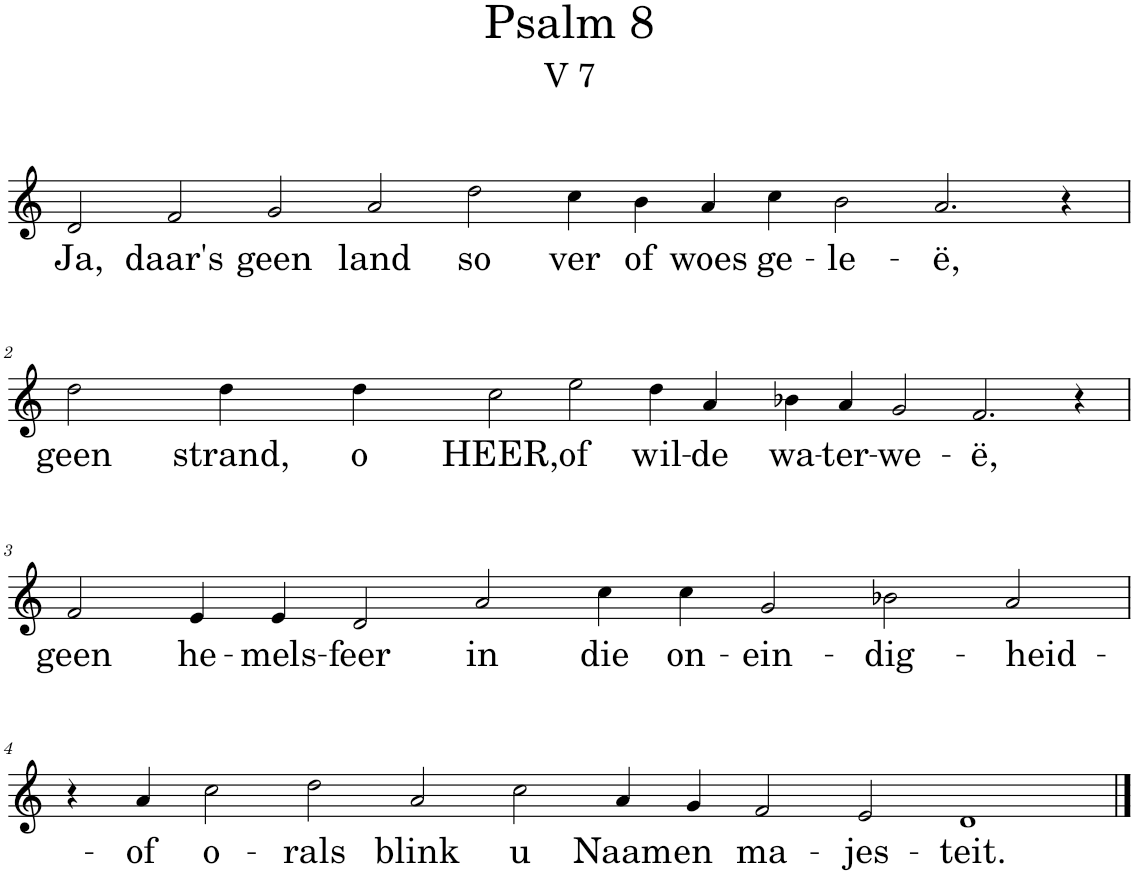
**kern	**text
*part1	*part1
*staff1	*staff1
*I"Pipe Organ	*
*I'Org.	*
*clefG2	*
*k[]	*
*M20/4	*
=1	=1
!	!LO:LY:b
2d/	Ja,
!	!LO:LY:b
2f/	daar's
!	!LO:LY:b
2g/	geen
!	!LO:LY:b
2a/	land
!	!LO:LY:b
2dd\	so
!	!LO:LY:b
4cc\	ver
!	!LO:LY:b
4b\	of
!	!LO:LY:b
4a/	woes
!	!LO:LY:b
4cc\	ge-
!	!LO:LY:b
2b\	-le-
!	!LO:LY:b
2.a/	-ë,
4r	.
!!LO:LB:g=z
=2	=2
*M18/4	*
!	!LO:LY:b
2dd\	geen
!	!LO:LY:b
4dd\	strand,
!	!LO:LY:b
4dd\	o
!	!LO:LY:b
2cc\	HEER,
!	!LO:LY:b
2ee\	of
!	!LO:LY:b
4dd\	wil-
!	!LO:LY:b
4a/	-de
!	!LO:LY:b
4b-X\	wa-
!	!LO:LY:b
4a/	-ter-
!	!LO:LY:b
2g/	-we-
!	!LO:LY:b
2.f/	-ë,
4r	.
!!LO:LB:g=z
=3	=3
*M16/4	*
!	!LO:LY:b
2f/	geen
!	!LO:LY:b
4e/	he-
!	!LO:LY:b
4e/	-mels-
!	!LO:LY:b
2d/	-feer
!	!LO:LY:b
2a/	in
!	!LO:LY:b
4cc\	die
!	!LO:LY:b
4cc\	on-
!	!LO:LY:b
2g/	-ein-
!	!LO:LY:b
2b-X\	-dig-
!	!LO:LY:b
2a/	-heid-
!!LO:LB:g=z
=4	=4
*M20/4	*
4r	.
!	!LO:LY:b
4a/	-of
!	!LO:LY:b
2cc\	o-
!	!LO:LY:b
2dd\	-rals
!	!LO:LY:b
2a/	blink
!	!LO:LY:b
2cc\	u
!	!LO:LY:b
4a/	Naam
!	!LO:LY:b
4g/	en
!	!LO:LY:b
2f/	ma-
!	!LO:LY:b
2e/	-jes-
!	!LO:LY:b
1d	-teit.
==	==
*-	*-
